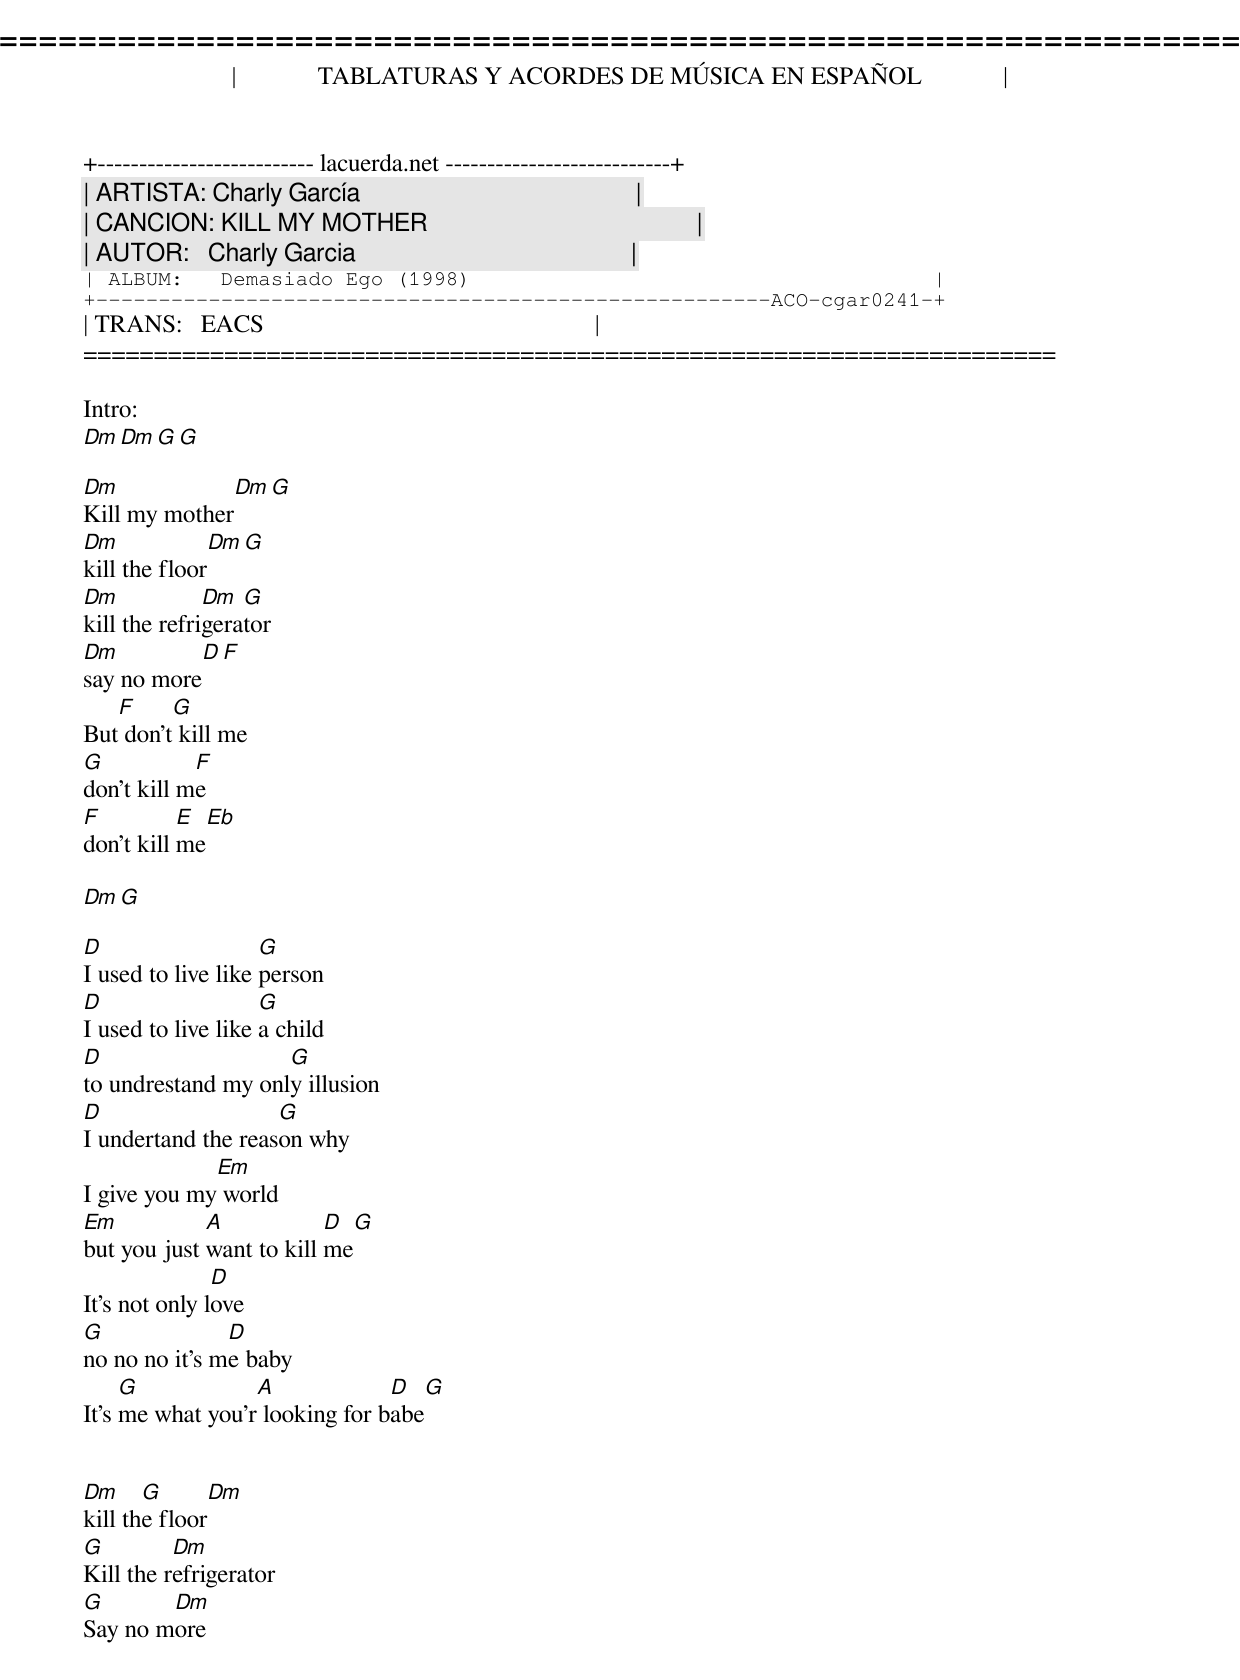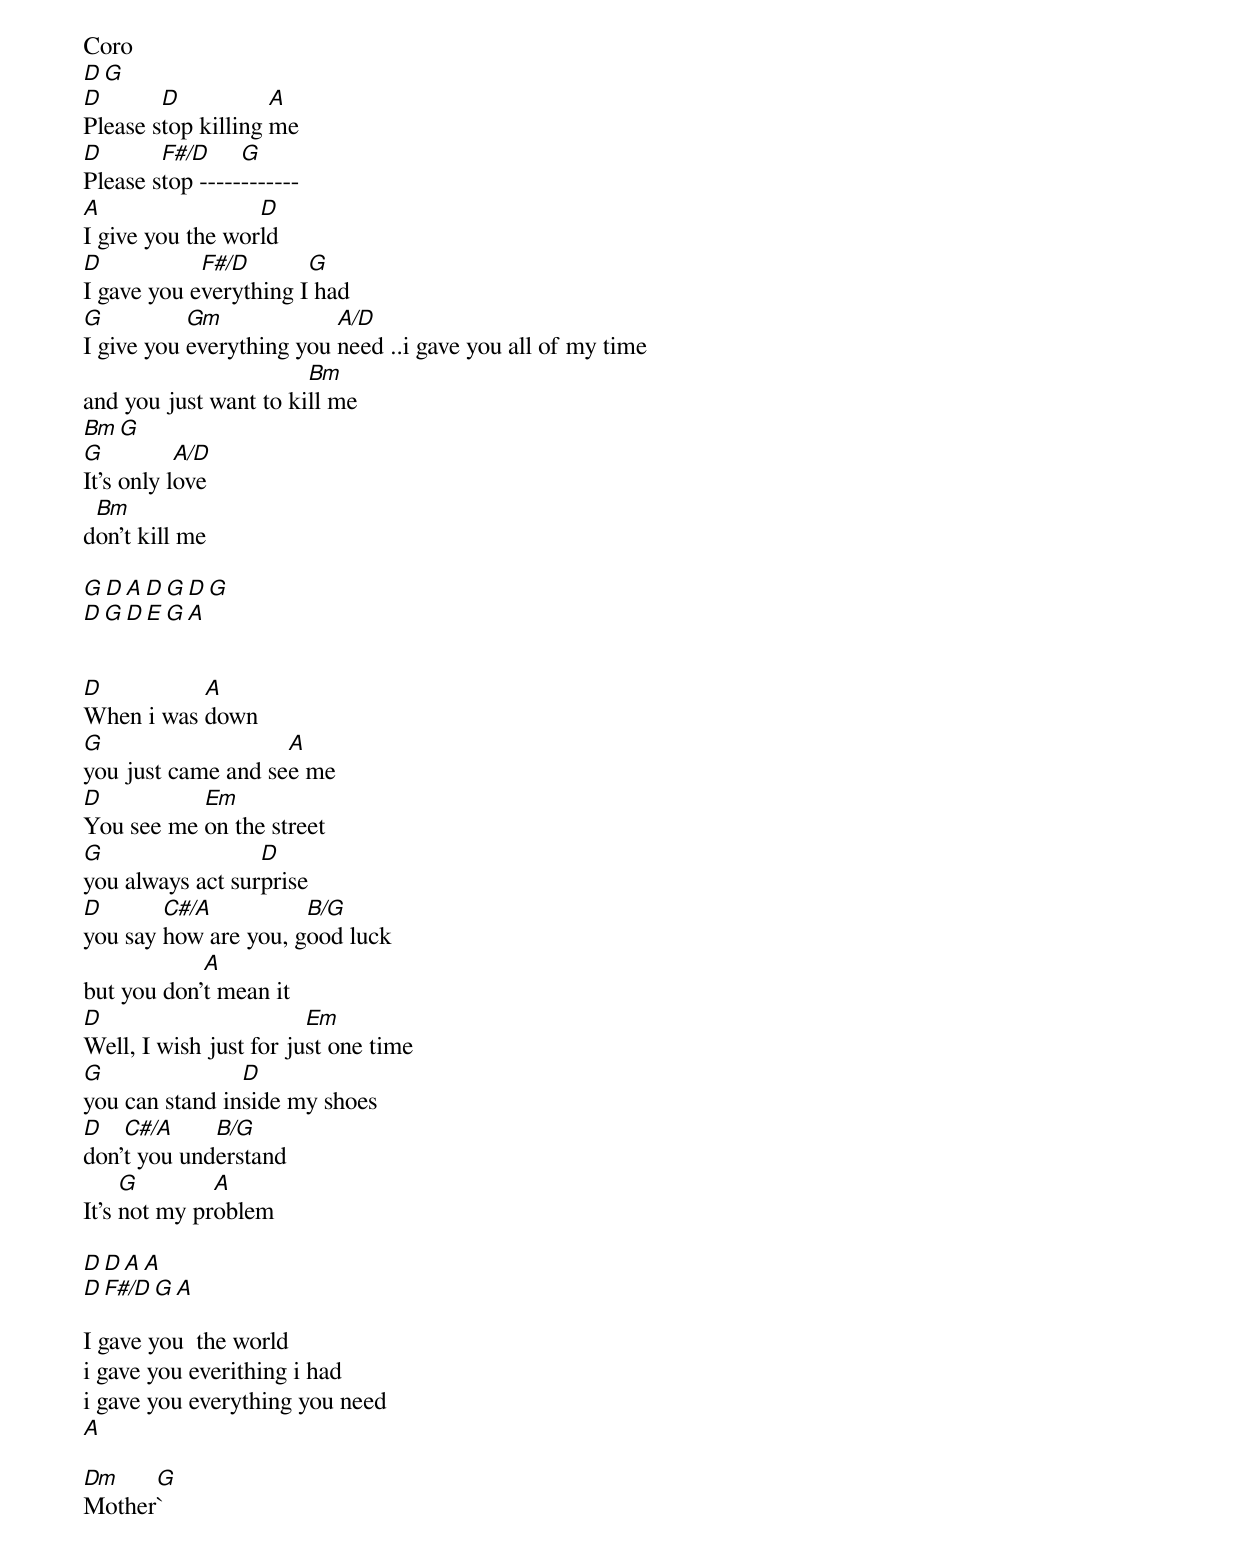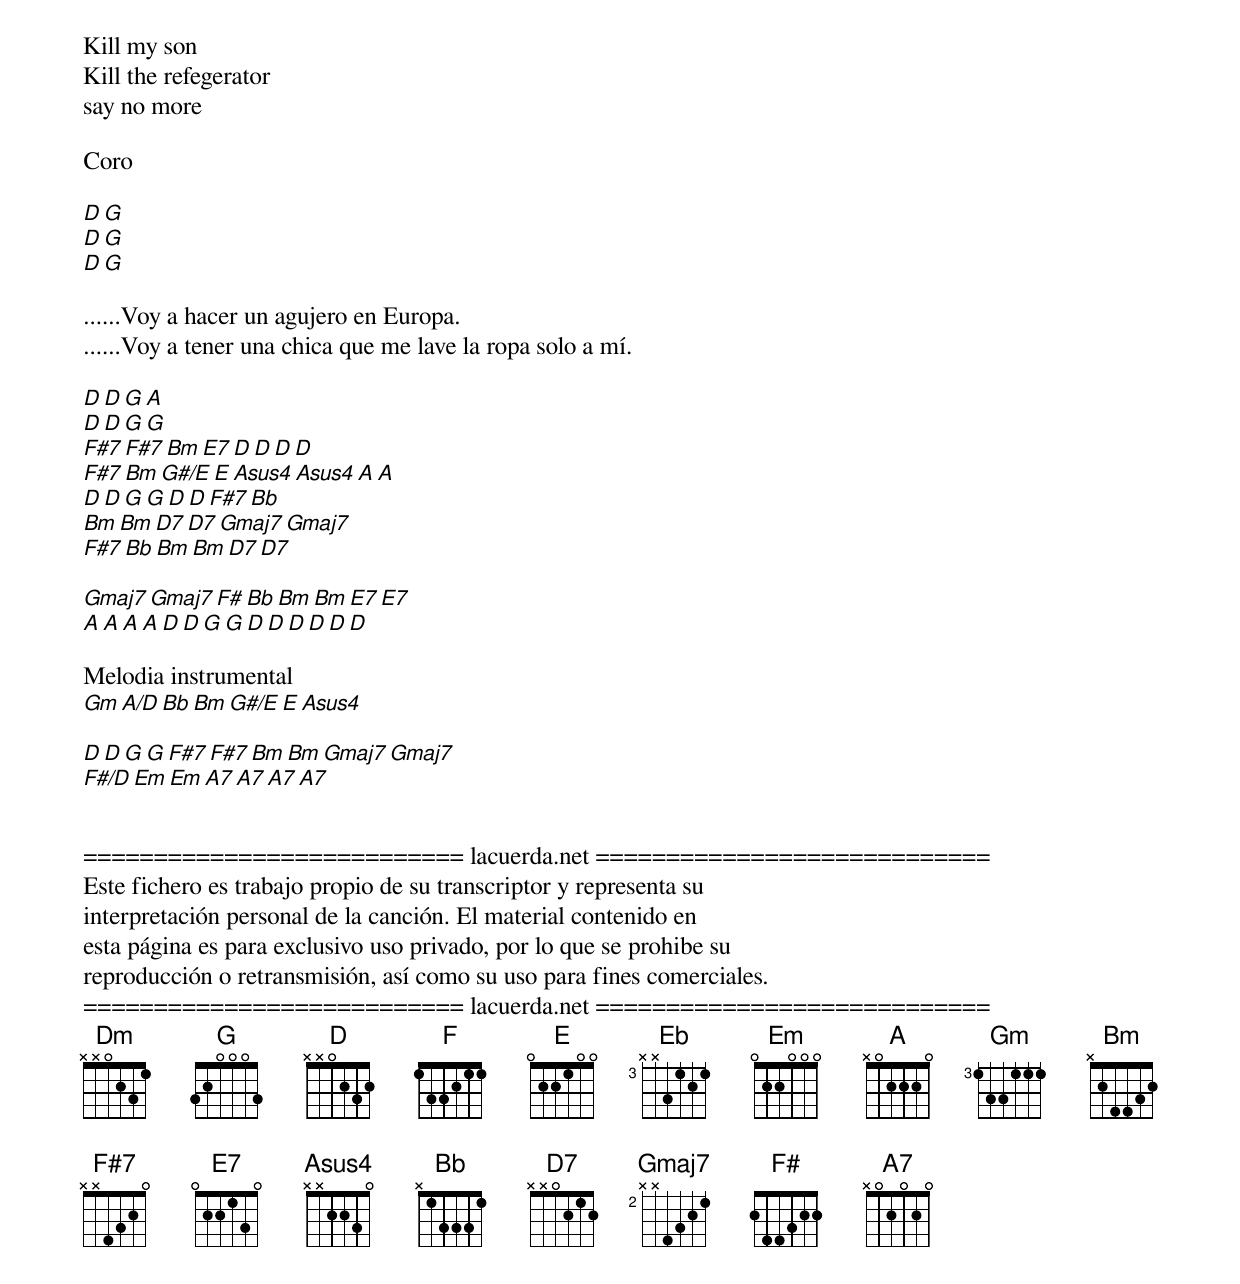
=====================================================================
|             TABLATURAS Y ACORDES DE MÚSICA EN ESPAÑOL             |
+-------------------------- lacuerda.net ---------------------------+
| ARTISTA: Charly García                                            |
| CANCION: KILL MY MOTHER                                           |
| AUTOR:   Charly Garcia                                            |
| ALBUM:   Demasiado Ego (1998)                                     |
+------------------------------------------------------ACO-cgar0241-+
| TRANS:   EACS                                                     |
=====================================================================

Intro:
Dm Dm  G G

Dm            Dm  G
Kill my mother
Dm            Dm  G
kill the floor
Dm            Dm  G
kill the refrigerator
Dm          D  F
say no more
   F     G
But don't kill me
G           F
don't kill me
F          E    Eb
don't kill me

Dm  G

D                   G
I used to live like person
D                   G
I used to live like a child
D                   G
to undrestand my only illusion
D                   G
I undertand the reason why
             Em
I give you my world
Em           A            D   G
but you just want to kill me
               D
It's not only love
G              D
no no no it's me baby
     G            A             D     G
It's me what you'r looking for babe


Dm     G       Dm
kill the floor
G         Dm
Kill the refrigerator
G       Dm
Say no more

Coro
D       G
D       D           A
Please stop killing me
D       F#/D     G
Please stop ------------
A                 D
I give you the world
D           F#/D       G
I gave you everything I had
G          Gm             A/D
I give you everything you need ..i gave you all of my time
                       Bm
and you just want to kill me
Bm       G
G          A/D
It's only love
 Bm
don't kill me

G   D    A    D    G    D    G
D   G    D    E    G    A


D          A
When i was down
G                   A
you just came and see me
D          Em
You see me on the street
G                 D
you always act surprise
D       C#/A          B/G
you say how are you, good luck
            A
but you don't mean it
D                       Em
Well, I wish just for just one time
G               D
you can stand inside my shoes
D   C#/A     B/G
don't you understand
     G        A
It's not my problem

D     D     A     A
D     F#/D  G     A

I gave you  the world
i gave you everithing i had
i gave you everything you need
A

Dm    G
Mother`
Kill my son
Kill the refegerator
say no more

Coro

 D     G
 D     G
 D     G

......Voy a hacer un agujero en Europa.
......Voy a tener una chica que me lave la ropa solo a mí.

D  D    G  A
D  D    G  G
F#7 F#7 Bm  E7  D  D  D  D
F#7 Bm G#/E E  Asus4  Asus4   A   A
D  D   G  G    D   D   F#7  Bb
Bm    Bm D7  D7   Gmaj7  Gmaj7
F#7 Bb  Bm  Bm  D7 D7

Gmaj7 Gmaj7  F#  Bb Bm  Bm  E7  E7
A A A A D D G G D D D D D D

Melodia instrumental
Gm A/D Bb Bm G#/E E Asus4

D D G G F#7  F#7  Bm  Bm Gmaj7  Gmaj7
F#/D Em Em A7 A7 A7 A7


=========================== lacuerda.net ============================
Este fichero es trabajo propio de su transcriptor y representa su
interpretación personal de la canción. El material contenido en
esta página es para exclusivo uso privado, por lo que se prohibe su
reproducción o retransmisión, así como su uso para fines comerciales.
=========================== lacuerda.net ============================
